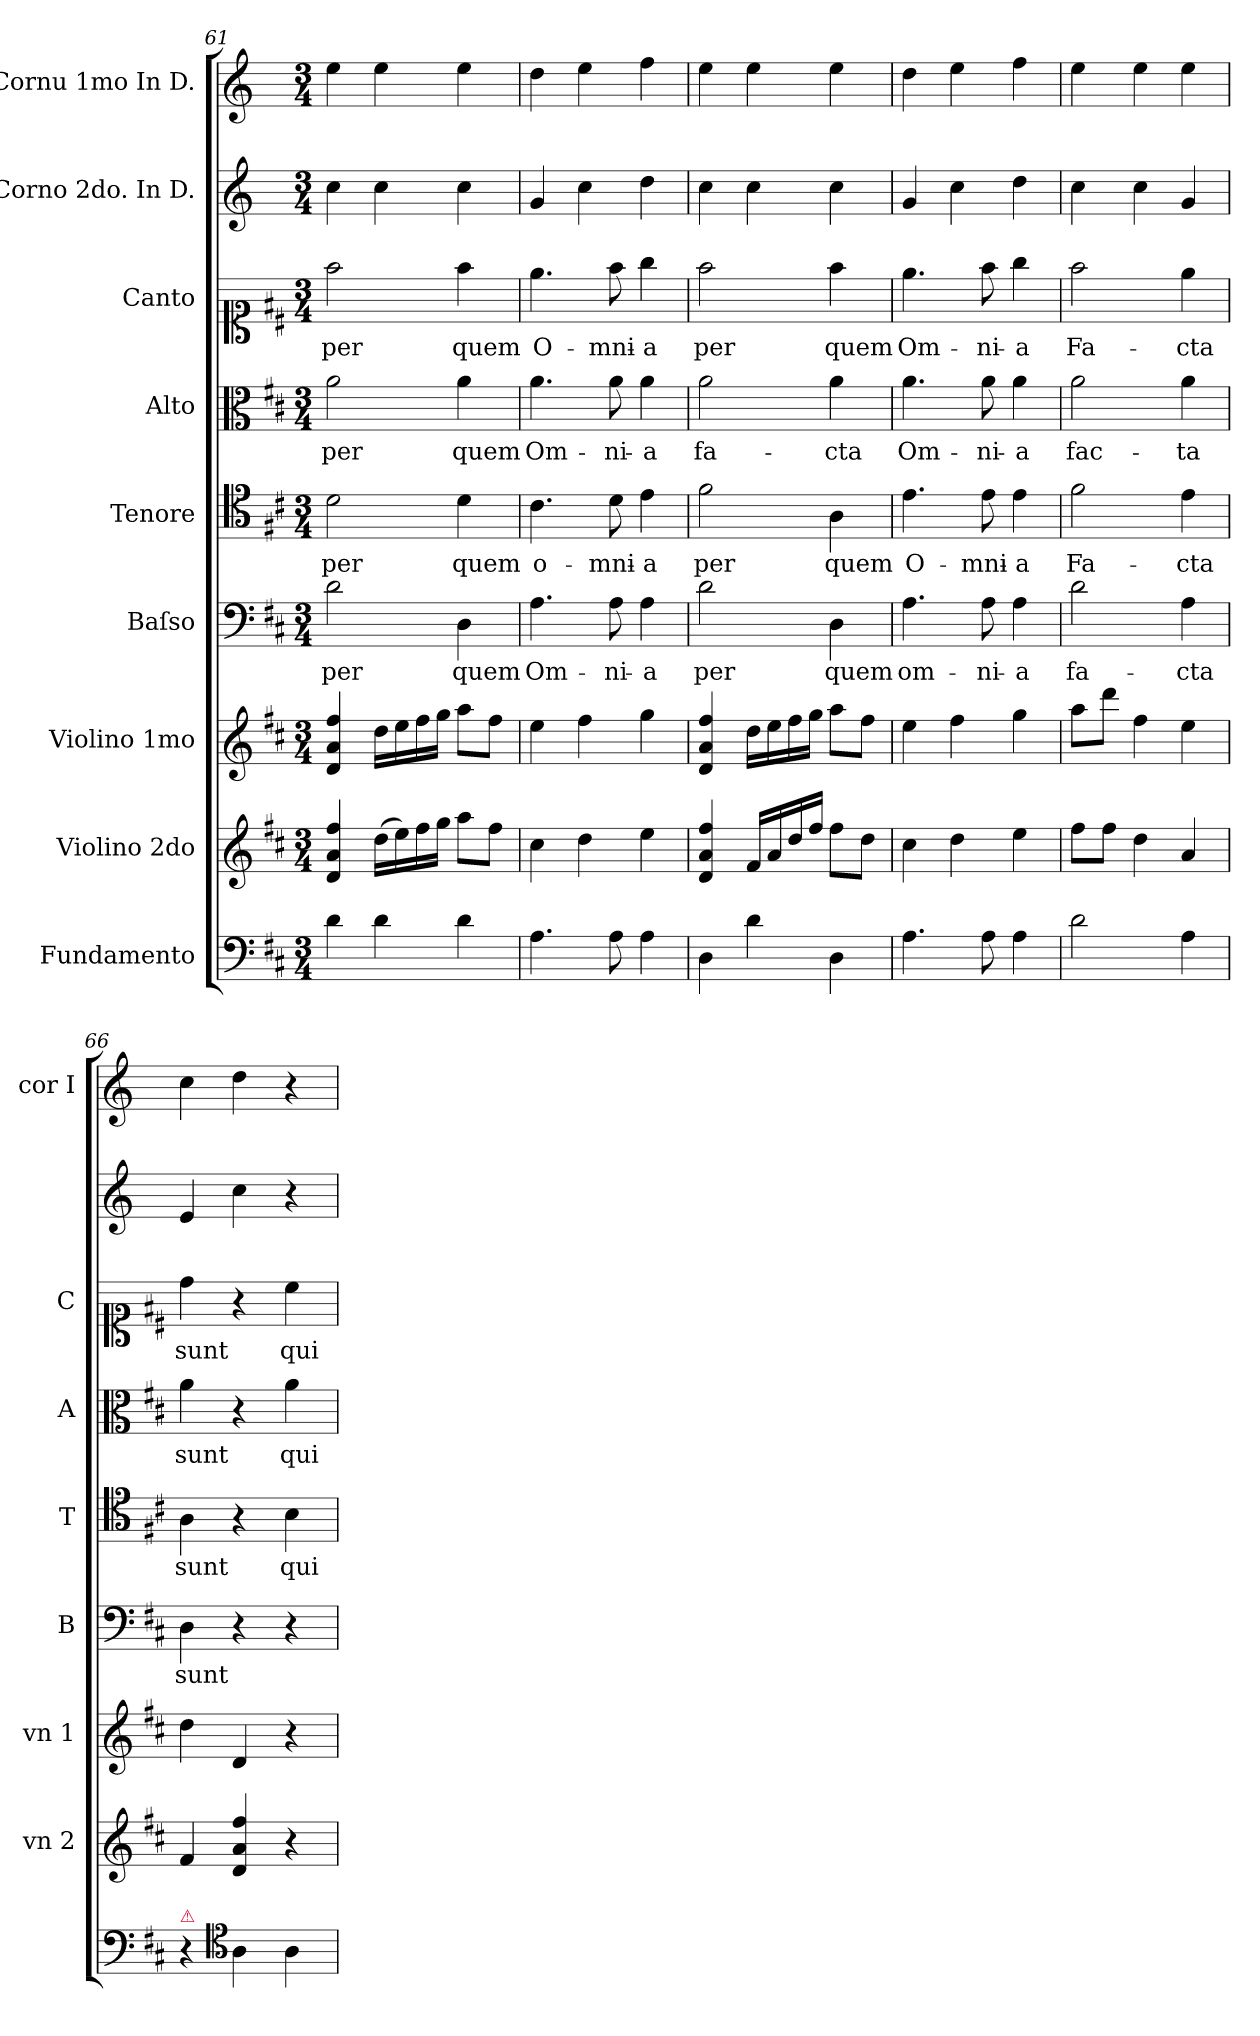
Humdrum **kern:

**kern	**dynam	**kern	**kern	**kern	**text	**kern	**text	**kern	**text	**kern	**text	**kern	**dynam	**kern
*part9	*part9	*part8	*part7	*part6	*part6	*part5	*part5	*part4	*part4	*part3	*part3	*part2	*part2	*part1
*staff9	*staff9	*staff8	*staff7	*staff6	*staff6	*staff5	*staff5	*staff4	*staff4	*staff3	*staff3	*staff2	*staff2	*staff1
*I"Fundamento	*	*I"Violino 2do	*I"Violino 1mo	*I"Baſso	*	*I"Tenore	*	*I"Alto	*	*I"Canto	*	*I"Corno 2do. In D.	*	*I"Cornu 1mo In D.
*	*	*I'vn 2	*I'vn 1	*I'B	*	*I'T	*	*I'A	*	*I'C	*	*	*	*I'cor I
*clefF4	*	*clefG2	*clefG2	*clefF4	*	*clefC4	*	*clefC3	*	*clefC1	*	*clefG2	*	*clefG2
*	*	*	*	*	*	*	*	*	*	*	*	*ITrd6c10	*	*ITrd6c10
*k[f#c#]	*	*k[f#c#]	*k[f#c#]	*k[f#c#]	*	*k[f#c#]	*	*k[f#c#]	*	*k[f#c#]	*	*k[f#c#]	*	*k[f#c#]
*M3/4	*	*M3/4	*M3/4	*M3/4	*	*M3/4	*	*M3/4	*	*M3/4	*	*M3/4	*	*M3/4
=61	=61	=61	=61	=61	=61	=61	=61	=61	=61	=61	=61	=61	=61	=61
!	!LO:DY:b	!	!	!	!	!	!	!	!	!	!	!	!	!
4d\	for.	4d/ 4a/ 4ff#/	4d/ 4a/ 4ff#/	2d\	per	2d\	per	2a\	per	2ff#\	per	4d\	.	4f#\
!	!	!	!	!	!	!	!	!	!	!	!	!	!LO:DY:b	!
4d\	.	(16dd\LL	16dd\LL	.	.	.	.	.	.	.	.	4d\	for.	4f#\
.	.	16ee\)	16ee\	.	.	.	.	.	.	.	.	.	.	.
.	.	16ff#\	16ff#\	.	.	.	.	.	.	.	.	.	.	.
.	.	16gg\JJ	16gg\JJ	.	.	.	.	.	.	.	.	.	.	.
4d\	.	8aa\L	8aa\L	4D\	quem	4d\	quem	4a\	quem	4ff#\	quem	4d\	.	4f#\
.	.	8ff#\J	8ff#\J	.	.	.	.	.	.	.	.	.	.	.
=62	=62	=62	=62	=62	=62	=62	=62	=62	=62	=62	=62	=62	=62	=62
4.A\	.	4cc#\	4ee\	4.A\	Om-	4.c#\	o-	4.a\	Om-	4.ee\	O-	4A/	.	4e\
.	.	4dd\	4ff#\	.	.	.	.	.	.	.	.	4d\	.	4f#\
8A\	.	.	.	8A\	-ni-	8d\	-mni-	8a\	-ni-	8ff#\	-mni-	.	.	.
4A\	.	4ee\	4gg\	4A\	-a	4e\	-a	4a\	-a	4gg\	-a	4e\	.	4g\
=63	=63	=63	=63	=63	=63	=63	=63	=63	=63	=63	=63	=63	=63	=63
!	!	!	!	!	!LO:LY:i	!	!LO:LY:i	!	!	!	!LO:LY:i	!	!	!
4D\	.	4d/ 4a/ 4ff#/	4d/ 4a/ 4ff#/	2d\	per	2f#\	per	2a\	fa-	2ff#\	per	4d\	.	4f#\
4d\	.	16f#/LL	16dd\LL	.	.	.	.	.	.	.	.	4d\	.	4f#\
.	.	16a/	16ee\	.	.	.	.	.	.	.	.	.	.	.
.	.	16dd/	16ff#\	.	.	.	.	.	.	.	.	.	.	.
.	.	16ff#/JJ	16gg\JJ	.	.	.	.	.	.	.	.	.	.	.
!	!	!	!	!	!LO:LY:i	!	!LO:LY:i	!	!	!	!LO:LY:i	!	!	!
4D\	.	8ff#\L	8aa\L	4D\	quem	4A\	quem	4a\	-cta	4ff#\	quem	4d\	.	4f#\
.	.	8dd\J	8ff#\J	.	.	.	.	.	.	.	.	.	.	.
=64	=64	=64	=64	=64	=64	=64	=64	=64	=64	=64	=64	=64	=64	=64
!	!	!	!	!	!LO:LY:i	!	!LO:LY:i	!	!	!	!LO:LY:i	!	!	!
4.A\	.	4cc#\	4ee\	4.A\	om-	4.e\	O-	4.a\	Om-	4.ee\	Om-	4A/	.	4e\
.	.	4dd\	4ff#\	.	.	.	.	.	.	.	.	4d\	.	4f#\
!	!	!	!	!	!LO:LY:i	!	!LO:LY:i	!	!	!	!LO:LY:i	!	!	!
8A\	.	.	.	8A\	-ni-	8e\	-mni-	8a\	-ni-	8ff#\	-ni-	.	.	.
!	!	!	!	!	!LO:LY:i	!	!LO:LY:i	!	!	!	!LO:LY:i	!	!	!
4A\	.	4ee\	4gg\	4A\	-a	4e\	-a	4a\	-a	4gg\	-a	4e\	.	4g\
=65	=65	=65	=65	=65	=65	=65	=65	=65	=65	=65	=65	=65	=65	=65
2d\	.	8ff#\L	8aa\L	2d\	fa-	2f#\	Fa-	2a\	fac-	2ff#\	Fa-	4d\	.	4f#\
.	.	8ff#\J	8ddd\J	.	.	.	.	.	.	.	.	.	.	.
.	.	4dd\	4ff#\	.	.	.	.	.	.	.	.	4d\	.	4f#\
4A\	.	4a/	4ee\	4A\	-cta	4e\	-cta	4a\	-ta	4ee\	-cta	4A/	.	4f#\
=66	=66	=66	=66	=66	=66	=66	=66	=66	=66	=66	=66	=66	=66	=66
!LO:TX:a:color=crimson:t=⚠	!	!	!	!	!	!	!	!	!	!	!	!	!	!
4r	.	4f#/	4dd\	4D\	sunt	4A\	sunt	4a\	sunt	4dd\	sunt	4F#/	.	4d\
*clefC4	*	*	*	*	*	*	*	*	*	*	*	*	*	*
4A\	.	4d/ 4a/ 4ff#/	4d/	4r	.	4r	.	4r	.	4r	.	4d\	.	4e\
4A\	.	4r	4r	4r	.	4B\	qui	4a\	qui	4cc#\	qui	4r	.	4r
=	=	=	=	=	=	=	=	=	=	=	=	=	=	=
*-	*-	*-	*-	*-	*-	*-	*-	*-	*-	*-	*-	*-	*-	*-
